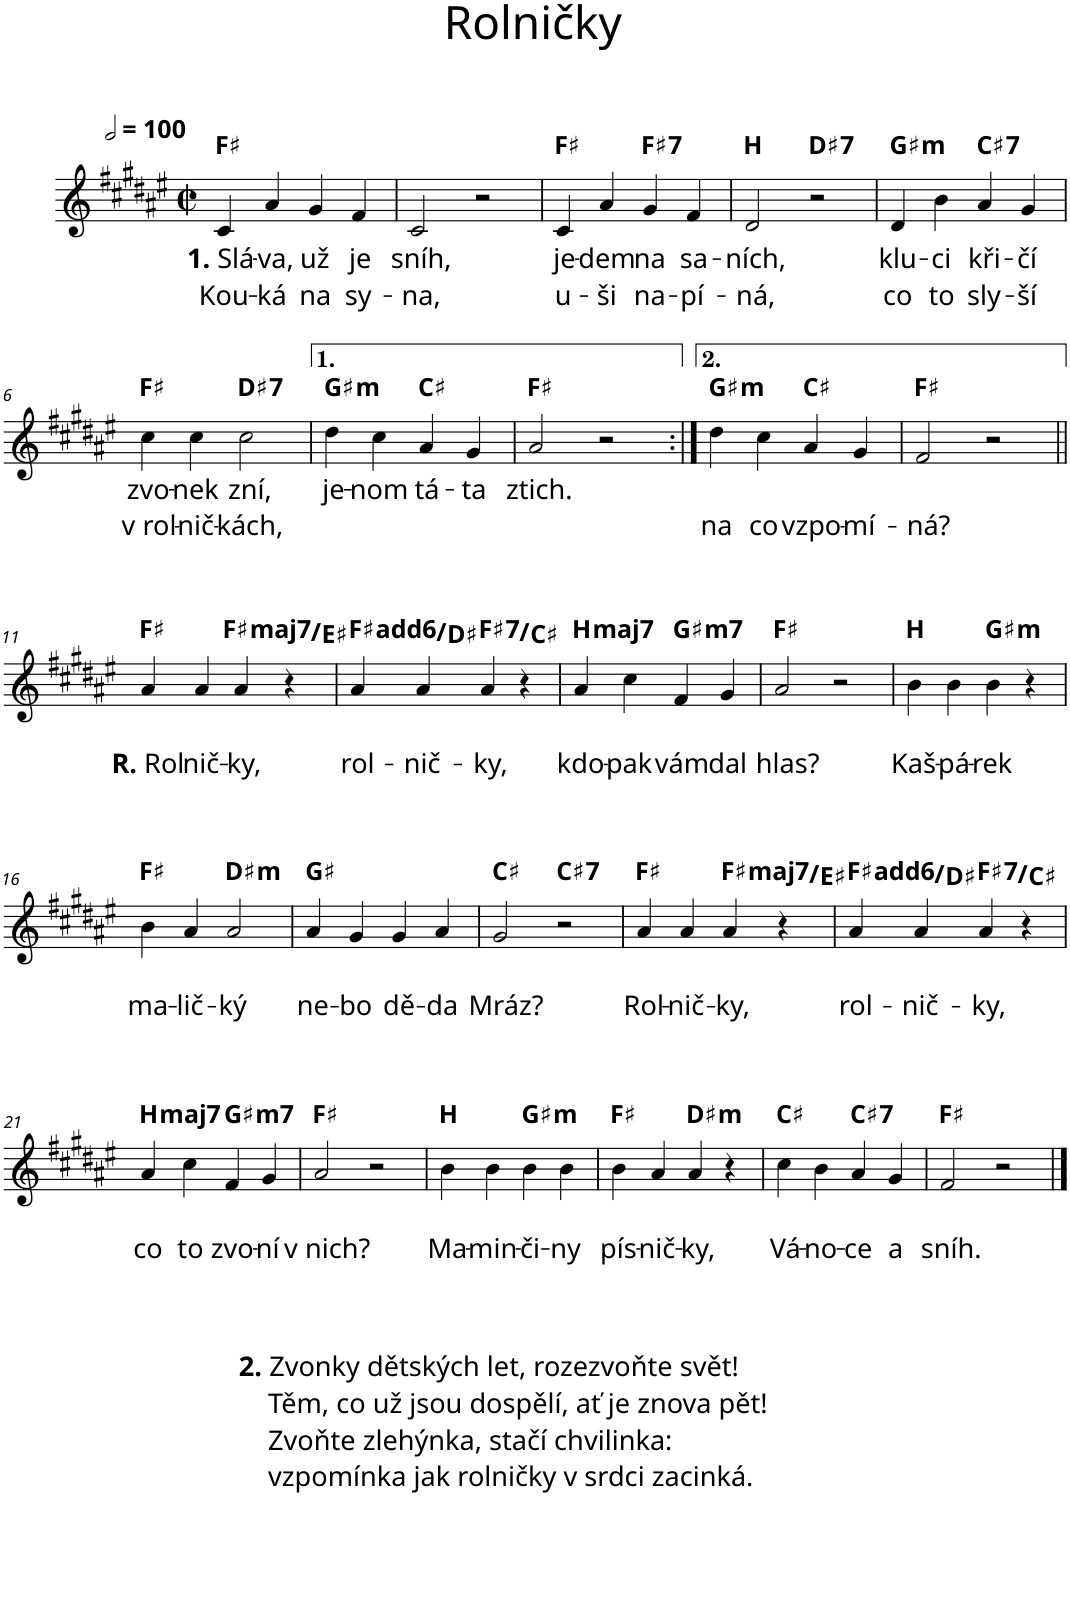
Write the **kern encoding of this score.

**kern	**text	**text	**harte
*part1	*part1	*part1	*part1
*staff1	*staff1	*staff1	*
*I"Piano	*	*	*
*I'Pno.	*	*	*
*clefG2	*	*	*
*k[f#c#g#d#a#e#]	*	*	*
*M2/2	*	*	*
*met(c|)	*	*	*
*MM200	*	*	*
=1	=1	=1	=1
!	!LO:LY:b	!LO:LY:b	!
4c#/	1. Slá	Kou-	F#:maj
!	!LO:LY:b	!LO:LY:b	!
4a#/	-va,	-ká	.
!	!LO:LY:b	!LO:LY:b	!
4g#/	už	na	.
!	!LO:LY:b	!LO:LY:b	!
4f#/	je	sy-	.
=2	=2	=2	=2
!	!LO:LY:b	!LO:LY:b	!
2c#/	sníh,	-na,	.
2r	.	.	.
=3	=3	=3	=3
!	!LO:LY:b	!LO:LY:b	!
4c#/	je-	u-	F#:maj
!	!LO:LY:b	!LO:LY:b	!
4a#/	-dem	-ši	.
!	!LO:LY:b	!LO:LY:b	!LO:H:kt=7
4g#/	na	na-	F#:7
!	!LO:LY:b	!LO:LY:b	!
4f#/	sa-	-pí-	.
=4	=4	=4	=4
!	!LO:LY:b	!LO:LY:b	!
2d#/	-ních,	-ná,	B:maj
!	!	!	!LO:H:kt=7
2r	.	.	D#:7
=5	=5	=5	=5
!	!LO:LY:b	!LO:LY:b	!LO:H:kt=m
4d#/	klu-	co	G#:min
!	!LO:LY:b	!LO:LY:b	!
4b\	-ci	to	.
!	!LO:LY:b	!LO:LY:b	!LO:H:kt=7
4a#/	kři-	sly-	C#:7
!	!LO:LY:b	!LO:LY:b	!
4g#/	-čí	-ší	.
!!LO:LB:g=z
=6	=6	=6	=6
!	!LO:LY:b	!LO:LY:b	!
4cc#\	zvo-	v rol-	F#:maj
!	!LO:LY:b	!LO:LY:b	!
4cc#\	-nek	-nič-	.
!	!LO:LY:b	!LO:LY:b	!LO:H:kt=7
2cc#\	zní,	-kách,	D#:7
=7	=7	=7	=7
!	!LO:LY:b	!	!LO:H:kt=m
4dd#\	je-	.	G#:min
!	!LO:LY:b	!	!
4cc#\	-nom	.	.
!	!LO:LY:b	!	!
4a#/	tá-	.	C#:maj
!	!LO:LY:b	!	!
4g#/	-ta	.	.
=8	=8	=8	=8
!	!LO:LY:b	!	!
2a#/	ztich.	.	F#:maj
2r	.	.	.
=9:|!	=9:|!	=9:|!	=9:|!
!	!	!LO:LY:b	!LO:H:kt=m
4dd#\	.	na	G#:min
!	!	!LO:LY:b	!
4cc#\	.	co	.
!	!	!LO:LY:b	!
4a#/	.	vzpo-	C#:maj
!	!	!LO:LY:b	!
4g#/	.	-mí-	.
=10	=10	=10	=10
!	!	!LO:LY:b	!
2f#/	.	-ná?	F#:maj
2r	.	.	.
!!LO:LB:g=z
=11||	=11||	=11||	=11||
!	!	!LO:LY:b	!
4a#/	.	R. Rol	F#:maj
!	!	!LO:LY:b	!
4a#/	.	nič-	.
!	!	!LO:LY:b	!LO:H:kt=maj7
4a#/	.	-ky,	F#:maj7/7
4r	.	.	.
=12	=12	=12	=12
!	!	!LO:LY:b	!
4a#/	.	rol-	F#:maj(6)/6
!	!	!LO:LY:b	!
4a#/	.	-nič-	.
!	!	!LO:LY:b	!LO:H:kt=7
4a#/	.	-ky,	F#:7/5
4r	.	.	.
=13	=13	=13	=13
!	!	!LO:LY:b	!LO:H:kt=maj7
4a#/	.	kdo-	B:maj7
!	!	!LO:LY:b	!
4cc#\	.	-pak	.
!	!	!LO:LY:b	!LO:H:kt=m7
4f#/	.	vám	G#:min7
!	!	!LO:LY:b	!
4g#/	.	dal	.
=14	=14	=14	=14
!	!	!LO:LY:b	!
2a#/	.	hlas?	F#:maj
2r	.	.	.
=15	=15	=15	=15
!	!	!LO:LY:b	!
4b\	.	Kaš-	B:maj
!	!	!LO:LY:b	!
4b\	.	-pá-	.
!	!	!LO:LY:b	!LO:H:kt=m
4b\	.	-rek	G#:min
4r	.	.	.
!!LO:LB:g=z
=16	=16	=16	=16
!	!	!LO:LY:b	!
4b\	.	ma-	F#:maj
!	!	!LO:LY:b	!
4a#/	.	-lič-	.
!	!	!LO:LY:b	!LO:H:kt=m
2a#/	.	-ký	D#:min
=17	=17	=17	=17
!	!	!LO:LY:b	!
4a#/	.	ne-	G#:maj
!	!	!LO:LY:b	!
4g#/	.	-bo	.
!	!	!LO:LY:b	!
4g#/	.	dě-	.
!	!	!LO:LY:b	!
4a#/	.	-da	.
=18	=18	=18	=18
!	!	!LO:LY:b	!
2g#/	.	Mráz?	C#:maj
!	!	!	!LO:H:kt=7
2r	.	.	C#:7
=19	=19	=19	=19
!	!	!LO:LY:b	!
4a#/	.	Rol-	F#:maj
!	!	!LO:LY:b	!
4a#/	.	-nič-	.
!	!	!LO:LY:b	!LO:H:kt=maj7
4a#/	.	-ky,	F#:maj7/7
4r	.	.	.
=20	=20	=20	=20
!	!	!LO:LY:b	!
4a#/	.	rol-	F#:maj(6)/6
!	!	!LO:LY:b	!
4a#/	.	-nič-	.
!	!	!LO:LY:b	!LO:H:kt=7
4a#/	.	-ky,	F#:7/5
4r	.	.	.
!!LO:LB:g=z
=21	=21	=21	=21
!	!	!LO:LY:b	!LO:H:kt=maj7
4a#/	.	co	B:maj7
!	!	!LO:LY:b	!
4cc#\	.	to	.
!	!	!LO:LY:b	!LO:H:kt=m7
4f#/	.	zvo-	G#:min7
!	!	!LO:LY:b	!
4g#/	.	-ní	.
=22	=22	=22	=22
!	!	!LO:LY:b	!
2a#/	.	v nich?	F#:maj
2r	.	.	.
=23	=23	=23	=23
!	!	!LO:LY:b	!
4b\	.	Ma-	B:maj
!	!	!LO:LY:b	!
4b\	.	-min-	.
!	!	!LO:LY:b	!LO:H:kt=m
4b\	.	-či-	G#:min
!	!	!LO:LY:b	!
4b\	.	-ny	.
=24	=24	=24	=24
!	!	!LO:LY:b	!
4b\	.	pís-	F#:maj
!	!	!LO:LY:b	!
4a#/	.	-nič-	.
!	!	!LO:LY:b	!LO:H:kt=m
4a#/	.	-ky,	D#:min
4r	.	.	.
=25	=25	=25	=25
!	!	!LO:LY:b	!
4cc#\	.	Vá-	C#:maj
!	!	!LO:LY:b	!
4b\	.	-no-	.
!	!	!LO:LY:b	!LO:H:kt=7
4a#/	.	-ce	C#:7
!	!	!LO:LY:b	!
4g#/	.	a	.
=26	=26	=26	=26
!	!	!LO:LY:b	!
2f#/	.	sníh.	F#:maj
2r	.	.	.
==	==	==	==
*-	*-	*-	*-
